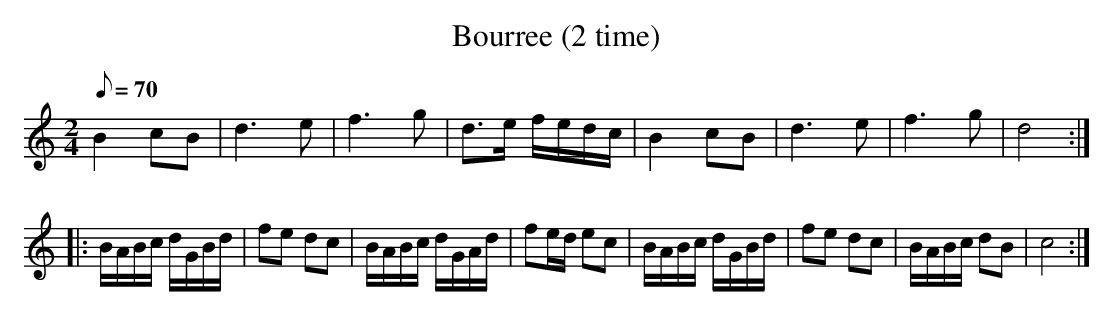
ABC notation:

X:1
T:Bourree (2 time)
M:2/4
L:1/8
Q:70
K:C
B2 cB | d3 e | f3 g | d>e f/2e/2d/2c/2 |\
B2cB | d3 e | f3 g | d4 :|
|: [L:1/16]\
BABc dGBd | f2e2 d2c2 | BABc dGAd | f2ed e2c2 |\
BABc dGBd | f2e2 d2c2 | BABc d2B2 | c8 :|
